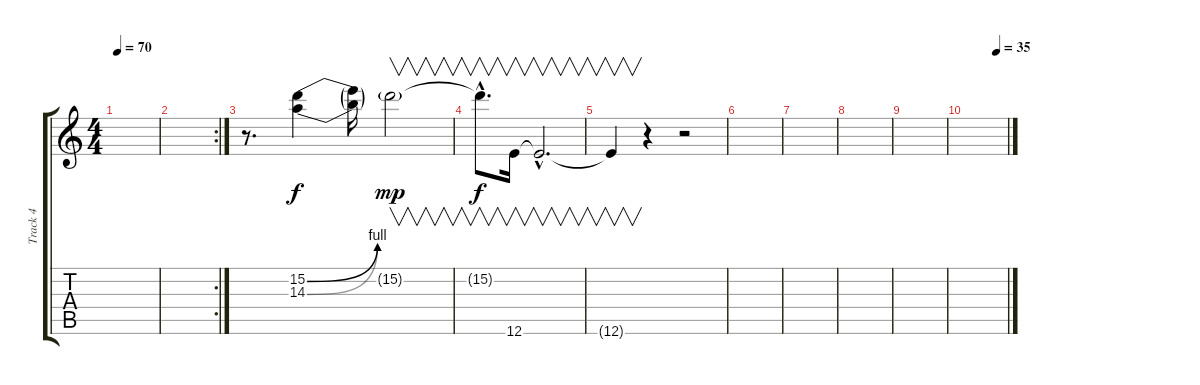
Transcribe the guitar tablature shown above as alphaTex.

\track ("Track 4" "Track 4") {instrument distortionguitar}
\staff {score tabs}
\tuning (E4 B3 G3 D3 A2 E2) {hide}
\ts (4 4)
\tempo 70
\clef g2
\ks c
|
\rc 2
|
r.8{d} (15.2{be (bend 0 0 60 4)} 14.3{be (bend 0 0 60 4)}).4 (15.2{t} 14.3{t}).16 15.2{g}.2{v dy mp} |
15.2{hac t}.8{v d dy f} 12.6.16{v} 12.6{hac t}.2{v d} |
12.6{t}.4{v} r.4 r.2 |
|
|
|
|
\tempo (35 0.75)
